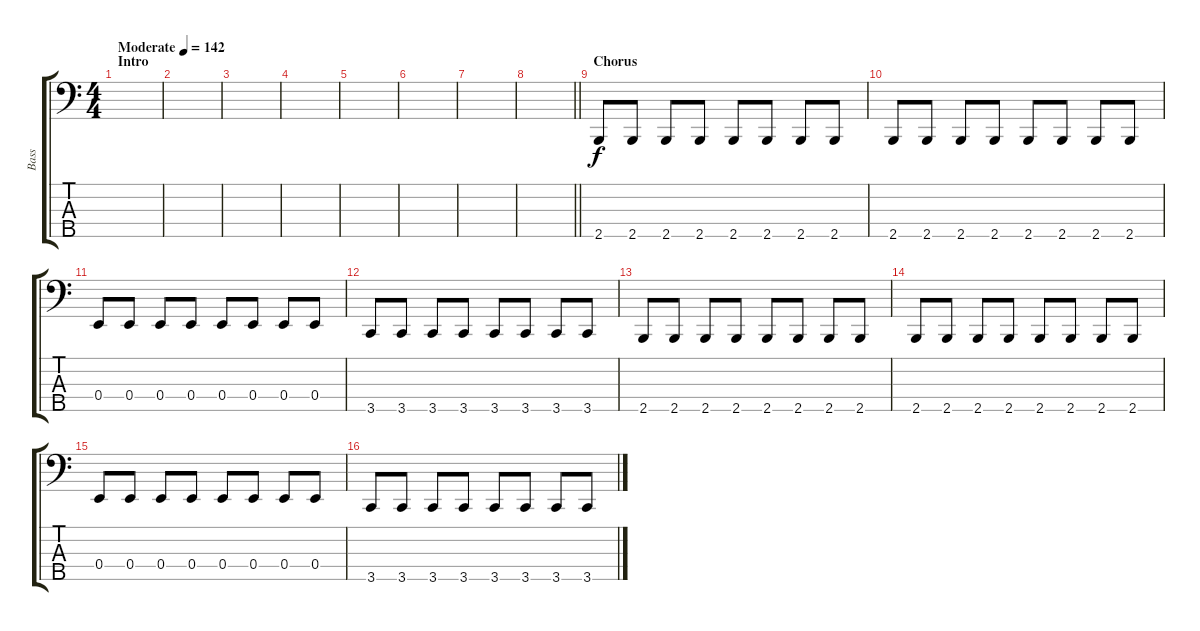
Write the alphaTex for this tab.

\track ("Bass" "Bass") {instrument electricbasspick}
\staff {score tabs}
\tuning (G2 D2 A1 E1 A0) {hide}
\ts (4 4)
\section ("" "Intro")
\tempo (142 "Moderate")
\clef f4
\ks c
|
|
|
|
|
|
|
\barLineRight lightlight
|
\section ("" "Chorus")
2.5.8 2.5.8 2.5.8 2.5.8 2.5.8 2.5.8 2.5.8 2.5.8 |
2.5.8 2.5.8 2.5.8 2.5.8 2.5.8 2.5.8 2.5.8 2.5.8 |
0.4.8 0.4.8 0.4.8 0.4.8 0.4.8 0.4.8 0.4.8 0.4.8 |
3.5.8 3.5.8 3.5.8 3.5.8 3.5.8 3.5.8 3.5.8 3.5.8 |
2.5.8 2.5.8 2.5.8 2.5.8 2.5.8 2.5.8 2.5.8 2.5.8 |
2.5.8 2.5.8 2.5.8 2.5.8 2.5.8 2.5.8 2.5.8 2.5.8 |
0.4.8 0.4.8 0.4.8 0.4.8 0.4.8 0.4.8 0.4.8 0.4.8 |
3.5.8 3.5.8 3.5.8 3.5.8 3.5.8 3.5.8 3.5.8 3.5.8
